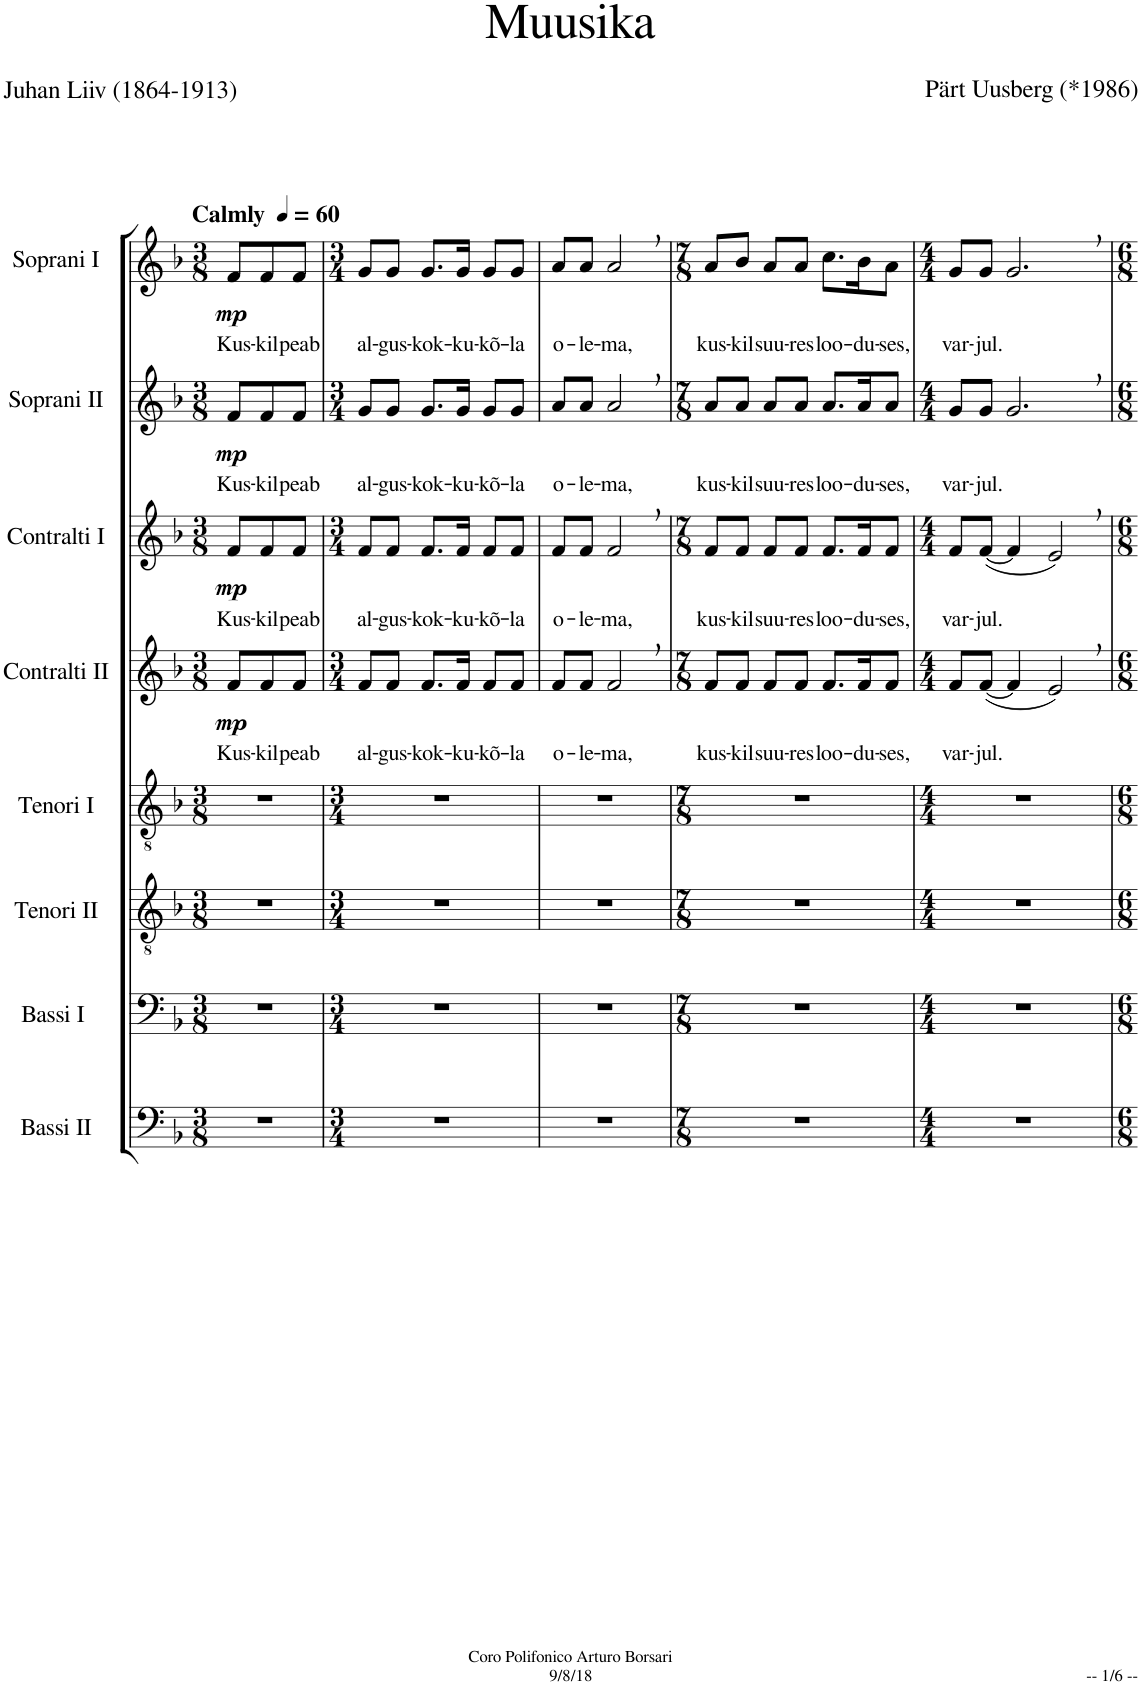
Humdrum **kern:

**kern	**kern	**kern	**kern	**kern	**text	**dynam	**kern	**text	**dynam	**kern	**text	**dynam	**kern	**text	**dynam
*part8	*part7	*part6	*part5	*part4	*part4	*part4	*part3	*part3	*part3	*part2	*part2	*part2	*part1	*part1	*part1
*staff8	*staff7	*staff6	*staff5	*staff4	*staff4	*staff4	*staff3	*staff3	*staff3	*staff2	*staff2	*staff2	*staff1	*staff1	*staff1
*I"Bassi II	*I"Bassi I	*I"Tenori II	*I"Tenori I	*I"Contralti II	*	*	*I"Contralti I	*	*	*I"Soprani II	*	*	*I"Soprani I	*	*
*I'B2	*I'B1	*I'T2	*I'T1	*I'C2	*	*	*I'C1	*	*	*I'S2	*	*	*I'S1	*	*
*clefF4	*clefF4	*clefGv2	*clefGv2	*clefG2	*	*	*clefG2	*	*	*clefG2	*	*	*clefG2	*	*
*	*	*	*	*	*	*	*	*	*	*	*	*	*Trd1c2	*	*
*k[b-]	*k[b-]	*k[b-]	*k[b-]	*k[b-]	*	*	*k[b-]	*	*	*k[b-]	*	*	*k[b-]	*	*
*M3/8	*M3/8	*M3/8	*M3/8	*M3/8	*	*	*M3/8	*	*	*M3/8	*	*	*M3/8	*	*
*MM60	*MM60	*MM60	*MM60	*MM60	*	*	*MM60	*	*	*MM60	*	*	*MM60	*	*
=1	=1	=1	=1	=1	=1	=1	=1	=1	=1	=1	=1	=1	=1	=1	=1
!	!	!	!	!	!	!	!	!	!	!	!	!	!LO:TX:a:B:t=Calmly	!	!
!	!	!	!	!	!LO:LY:b	!LO:DY:b	!	!LO:LY:b	!LO:DY:b	!	!LO:LY:b	!LO:DY:b	!	!LO:LY:b	!LO:DY:b
4.r	4.r	4.r	4.r	8f/L	Kus-	mp	8f/L	Kus-	mp	8f/L	Kus-	mp	8f/L	Kus-	mp
!	!	!	!	!	!LO:LY:b	!	!	!LO:LY:b	!	!	!LO:LY:b	!	!	!LO:LY:b	!
.	.	.	.	8f/	-kil	.	8f/	-kil	.	8f/	-kil	.	8f/	-kil	.
!	!	!	!	!	!LO:LY:b	!	!	!LO:LY:b	!	!	!LO:LY:b	!	!	!LO:LY:b	!
.	.	.	.	8f/J	peab	.	8f/J	peab	.	8f/J	peab	.	8f/J	peab	.
=2	=2	=2	=2	=2	=2	=2	=2	=2	=2	=2	=2	=2	=2	=2	=2
*M3/4	*M3/4	*M3/4	*M3/4	*M3/4	*	*	*M3/4	*	*	*M3/4	*	*	*M3/4	*	*
!	!	!	!	!	!LO:LY:b	!	!	!LO:LY:b	!	!	!LO:LY:b	!	!	!LO:LY:b	!
2.r	2.r	2.r	2.r	8f/L	al-	.	8f/L	al-	.	8g/L	al-	.	8g/L	al-	.
!	!	!	!	!	!LO:LY:b	!	!	!LO:LY:b	!	!	!LO:LY:b	!	!	!LO:LY:b	!
.	.	.	.	8f/J	-gus-	.	8f/J	-gus-	.	8g/J	-gus-	.	8g/J	-gus-	.
!	!	!	!	!	!LO:LY:b	!	!	!LO:LY:b	!	!	!LO:LY:b	!	!	!LO:LY:b	!
.	.	.	.	8.f/L	-kok-	.	8.f/L	-kok-	.	8.g/L	-kok-	.	8.g/L	-kok-	.
!	!	!	!	!	!LO:LY:b	!	!	!LO:LY:b	!	!	!LO:LY:b	!	!	!LO:LY:b	!
.	.	.	.	16f/Jk	-ku-	.	16f/Jk	-ku-	.	16g/Jk	-ku-	.	16g/Jk	-ku-	.
!	!	!	!	!	!LO:LY:b	!	!	!LO:LY:b	!	!	!LO:LY:b	!	!	!LO:LY:b	!
.	.	.	.	8f/L	-kõ-	.	8f/L	-kõ-	.	8g/L	-kõ-	.	8g/L	-kõ-	.
!	!	!	!	!	!LO:LY:b	!	!	!LO:LY:b	!	!	!LO:LY:b	!	!	!LO:LY:b	!
.	.	.	.	8f/J	-la	.	8f/J	-la	.	8g/J	-la	.	8g/J	-la	.
=3	=3	=3	=3	=3	=3	=3	=3	=3	=3	=3	=3	=3	=3	=3	=3
!	!	!	!	!	!LO:LY:b	!	!	!LO:LY:b	!	!	!LO:LY:b	!	!	!LO:LY:b	!
2.r	2.r	2.r	2.r	8f/L	o-	.	8f/L	o-	.	8a/L	o-	.	8a/L	o-	.
!	!	!	!	!	!LO:LY:b	!	!	!LO:LY:b	!	!	!LO:LY:b	!	!	!LO:LY:b	!
.	.	.	.	8f/J	-le-	.	8f/J	-le-	.	8a/J	-le-	.	8a/J	-le-	.
!	!	!	!	!	!LO:LY:b	!	!	!LO:LY:b	!	!	!LO:LY:b	!	!	!LO:LY:b	!
.	.	.	.	2f,/	-ma,	.	2f,/	-ma,	.	2a,/	-ma,	.	2a,/	-ma,	.
=4	=4	=4	=4	=4	=4	=4	=4	=4	=4	=4	=4	=4	=4	=4	=4
*M7/8	*M7/8	*M7/8	*M7/8	*M7/8	*	*	*M7/8	*	*	*M7/8	*	*	*M7/8	*	*
!	!	!	!	!	!LO:LY:b	!	!	!LO:LY:b	!	!	!LO:LY:b	!	!	!LO:LY:b	!
2..r	2..r	2..r	2..r	8f/L	kus-	.	8f/L	kus-	.	8a/L	kus-	.	8a/L	kus-	.
!	!	!	!	!	!LO:LY:b	!	!	!LO:LY:b	!	!	!LO:LY:b	!	!	!LO:LY:b	!
.	.	.	.	8f/J	-kil	.	8f/J	-kil	.	8a/J	-kil	.	8b-/J	-kil	.
!	!	!	!	!	!LO:LY:b	!	!	!LO:LY:b	!	!	!LO:LY:b	!	!	!LO:LY:b	!
.	.	.	.	8f/L	suu-	.	8f/L	suu-	.	8a/L	suu-	.	8a/L	suu-	.
!	!	!	!	!	!LO:LY:b	!	!	!LO:LY:b	!	!	!LO:LY:b	!	!	!LO:LY:b	!
.	.	.	.	8f/J	-res	.	8f/J	-res	.	8a/J	-res	.	8a/J	-res	.
!	!	!	!	!	!LO:LY:b	!	!	!LO:LY:b	!	!	!LO:LY:b	!	!	!LO:LY:b	!
.	.	.	.	8.f/L	loo-	.	8.f/L	loo-	.	8.a/L	loo-	.	8.cc\L	loo-	.
!	!	!	!	!	!LO:LY:b	!	!	!LO:LY:b	!	!	!LO:LY:b	!	!	!LO:LY:b	!
.	.	.	.	16f/K	-du-	.	16f/K	-du-	.	16a/K	-du-	.	16b-\K	-du-	.
!	!	!	!	!	!LO:LY:b	!	!	!LO:LY:b	!	!	!LO:LY:b	!	!	!LO:LY:b	!
.	.	.	.	8f/J	-ses,	.	8f/J	-ses,	.	8a/J	-ses,	.	8a\J	-ses,	.
=5	=5	=5	=5	=5	=5	=5	=5	=5	=5	=5	=5	=5	=5	=5	=5
*M4/4	*M4/4	*M4/4	*M4/4	*M4/4	*	*	*M4/4	*	*	*M4/4	*	*	*M4/4	*	*
!	!	!	!	!	!LO:LY:b	!	!	!LO:LY:b	!	!	!LO:LY:b	!	!	!LO:LY:b	!
1r	1r	1r	1r	8f/L	var-	.	8f/L	var-	.	8g/L	var-	.	8g/L	var-	.
!	!	!	!	!	!LO:LY:b	!	!	!LO:LY:b	!	!	!LO:LY:b	!	!	!LO:LY:b	!
.	.	.	.	([8f/J	-jul.	.	([8f/J	-jul.	.	8g/J	-jul.	.	8g/J	-jul.	.
.	.	.	.	4f/]	.	.	4f/]	.	.	2.g,/	.	.	2.g,/	.	.
.	.	.	.	2e,/)	.	.	2e,/)	.	.	.	.	.	.	.	.
=	=	=	=	=	=	=	=	=	=	=	=	=	=	=	=
*-	*-	*-	*-	*-	*-	*-	*-	*-	*-	*-	*-	*-	*-	*-	*-
